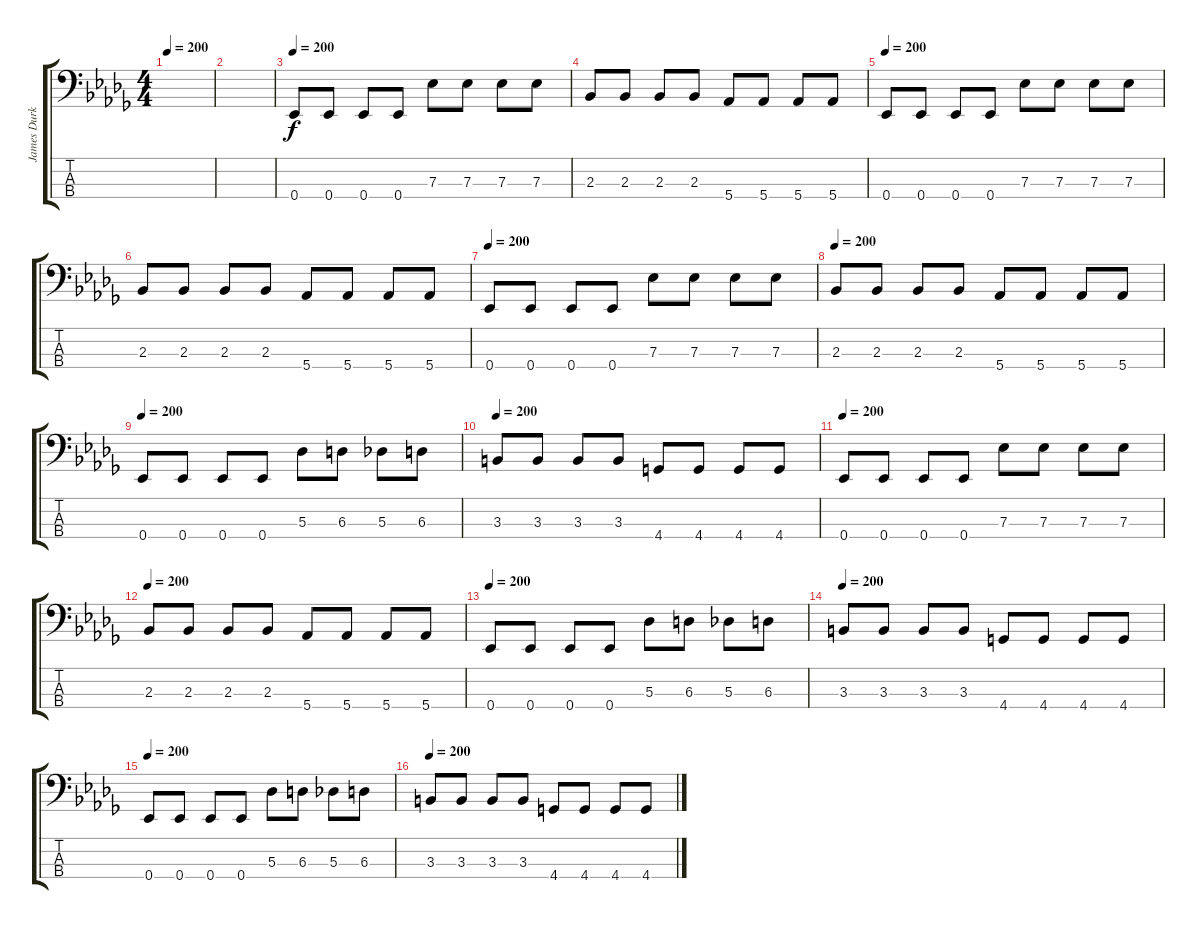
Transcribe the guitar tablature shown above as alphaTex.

\track ("James Durkin (Bass)" "James Durk") {instrument electricguitarmuted}
\staff {score tabs}
\tuning (Gb2 Db2 Ab1 Eb1) {hide}
\ts (4 4)
\tempo 200
\clef f4
\ks bbminor
|
|
\tempo 200
0.4.8 0.4.8 0.4.8 0.4.8 7.3.8 7.3.8 7.3.8 7.3.8 |
2.3.8 2.3.8 2.3.8 2.3.8 5.4.8 5.4.8 5.4.8 5.4.8 |
\tempo 200
0.4.8 0.4.8 0.4.8 0.4.8 7.3.8 7.3.8 7.3.8 7.3.8 |
2.3.8 2.3.8 2.3.8 2.3.8 5.4.8 5.4.8 5.4.8 5.4.8 |
\tempo 200
0.4.8 0.4.8 0.4.8 0.4.8 7.3.8 7.3.8 7.3.8 7.3.8 |
\tempo 200
2.3.8 2.3.8 2.3.8 2.3.8 5.4.8 5.4.8 5.4.8 5.4.8 |
\tempo 200
0.4.8 0.4.8 0.4.8 0.4.8 5.3.8 6.3.8 5.3.8 6.3.8 |
\tempo 200
3.3.8 3.3.8 3.3.8 3.3.8 4.4.8 4.4.8 4.4.8 4.4.8 |
\tempo 200
0.4.8 0.4.8 0.4.8 0.4.8 7.3.8 7.3.8 7.3.8 7.3.8 |
\tempo 200
2.3.8 2.3.8 2.3.8 2.3.8 5.4.8 5.4.8 5.4.8 5.4.8 |
\tempo 200
0.4.8 0.4.8 0.4.8 0.4.8 5.3.8 6.3.8 5.3.8 6.3.8 |
\tempo 200
3.3.8 3.3.8 3.3.8 3.3.8 4.4.8 4.4.8 4.4.8 4.4.8 |
\tempo 200
0.4.8 0.4.8 0.4.8 0.4.8 5.3.8 6.3.8 5.3.8 6.3.8 |
\tempo 200
3.3.8 3.3.8 3.3.8 3.3.8 4.4.8 4.4.8 4.4.8 4.4.8
